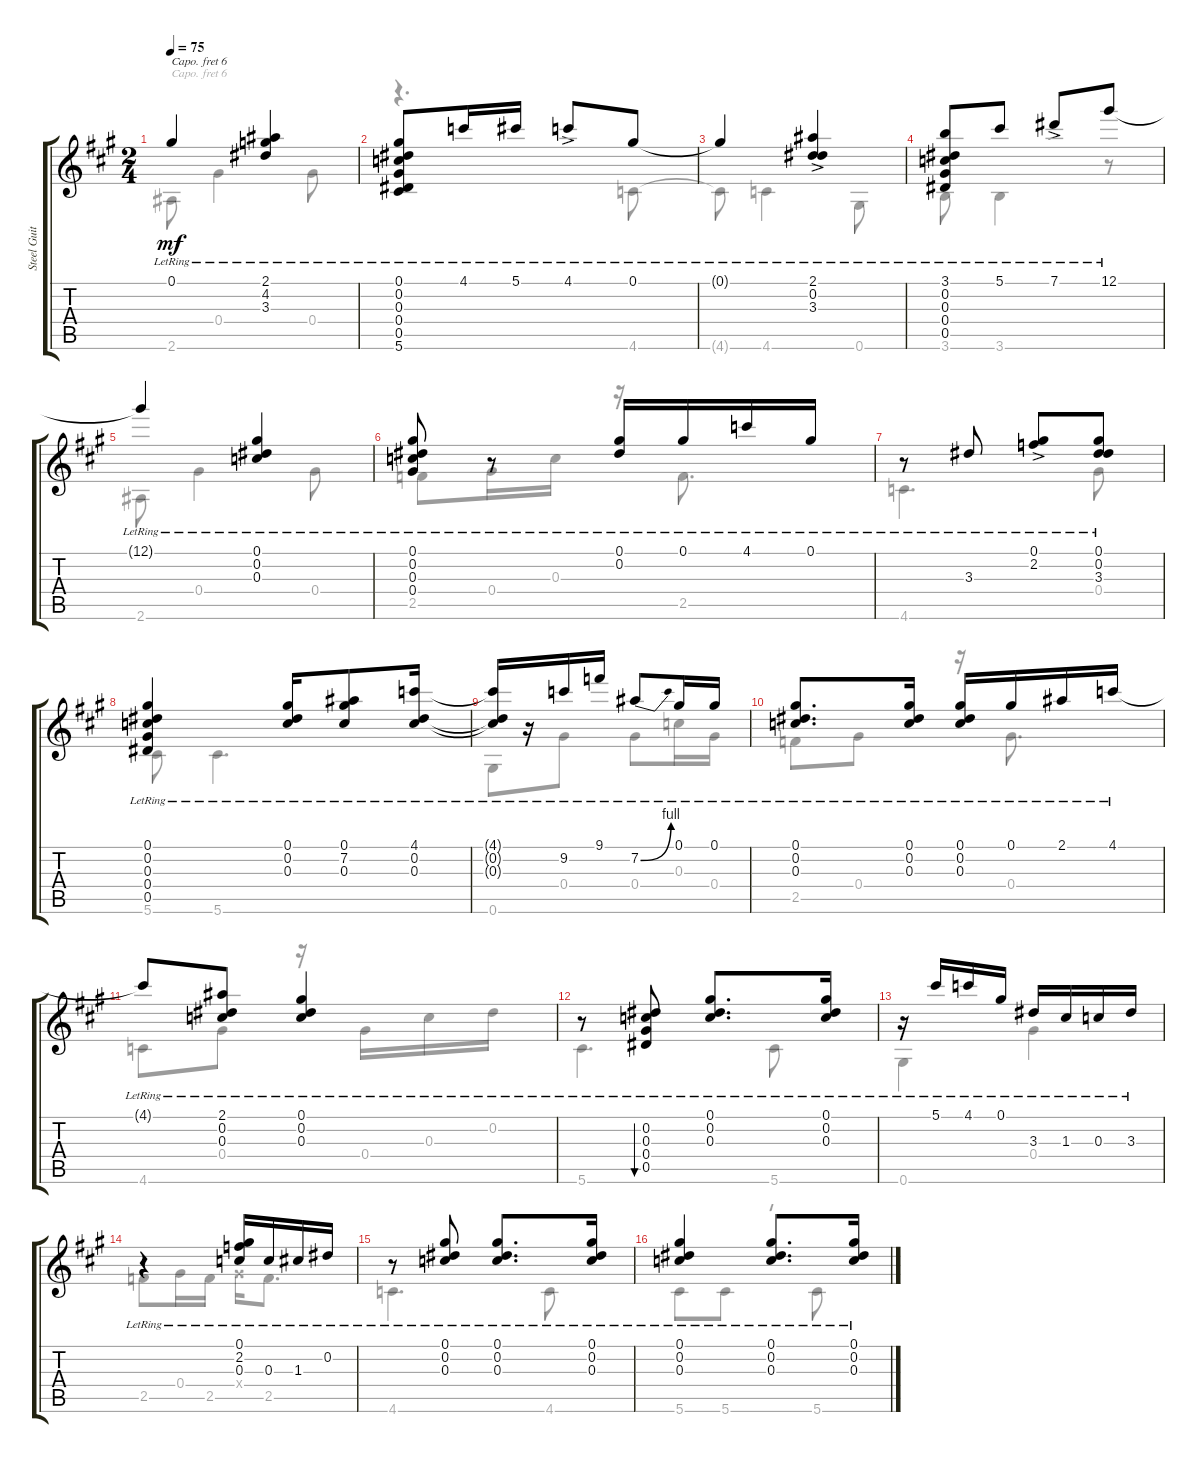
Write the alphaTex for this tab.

\track ("Steel Guitar" "Steel Guit") {instrument acousticguitarsteel}
\staff {score tabs}
\capo 6
\tuning (D4 A3 Gb3 D3 A2 D2) {hide}
\voice
\ts (2 4)
\tempo 75
\clef g2
\ks a
0.1{lr t}.4{dy mf} (2.1{lr} 4.2{lr} 3.3{lr}).4 |
(0.1{lr} 0.2{lr} 0.3{lr} 0.4{lr} 0.5{lr} 5.6{lr}).8 4.1{lr}.16 5.1{lr}.16 4.1{ac lr}.8 0.1{lr}.8 |
0.1{lr t}.4 (2.1{lr} 0.2{lr} 3.3{ac lr}).4 |
(3.1{lr} 0.2{lr} 0.3{lr} 0.4{lr} 0.5{lr}).8 5.1{lr}.8 7.1{ac lr}.8 12.1{lr}.8 |
12.1{lr t}.4 (0.1{lr} 0.2{lr} 0.3{lr}).4 |
(0.1{lr} 0.2{lr} 0.3{lr} 0.4{lr}).8 r.8 (0.1{lr} 0.2{lr}).16 0.1{lr}.16 4.1{lr}.16 0.1{lr}.16 |
r.8 3.3{lr}.8 (0.1{ac lr} 2.2{lr}).8 (0.1{lr} 0.2{lr} 3.3{lr}).8 |
(0.1{lr} 0.2{lr} 0.3{lr} 0.4{lr} 0.5{lr}).4 (0.1{lr} 0.2{lr} 0.3{lr}).16 (0.1{lr} 7.2{lr} 0.3{lr}).8 (4.1{lr} 0.2{lr} 0.3{lr}).16 |
(4.1{lr t} 0.2{lr t} 0.3{lr t}).16 r.16 9.2{lr}.16 9.1{lr}.16 7.2{be (bend 0 0 60 4) lr}.8 0.1{lr}.16 0.1{lr}.16 |
(0.1{lr} 0.2{lr} 0.3{lr}).8{d} (0.1{lr} 0.2{lr} 0.3{lr}).16 (0.1{lr} 0.2{lr} 0.3{lr}).16 0.1{lr}.16 2.1{lr}.16 4.1{lr}.16 |
4.1{lr t}.8 (2.1{lr} 0.2{lr} 0.3{lr}).8 (0.1{lr} 0.2{lr} 0.3{lr}).4 |
r.8 (0.2{lr} 0.3{lr} 0.4{lr} 0.5{lr}).8{bu 60} (0.1{lr} 0.2{lr} 0.3{lr}).8{d} (0.1{lr} 0.2{lr} 0.3{lr}).16 |
r.16 5.1{lr}.16 4.1{lr}.16 0.1{lr}.16 3.3{lr}.16 1.3{lr}.16 0.3{lr}.16 3.3{lr}.16 |
r.4 (0.1{lr} 2.2{lr} 0.3{lr}).16 0.3{lr}.16 1.3{lr}.16 0.2{lr}.16 |
r.8 (0.1{lr} 0.2{lr} 0.3{lr}).8 (0.1{lr} 0.2{lr} 0.3{lr}).8{d} (0.1{lr} 0.2{lr} 0.3{lr}).16 |
(0.1{lr} 0.2{lr} 0.3{lr}).4 (0.1{lr} 0.2{lr} 0.3{lr}).8{d} (0.1{lr} 0.2{lr} 0.3{lr}).16
\voice
\clef g2
\ottava regular
\simile none
\ks a
2.6{t}.8{dy mf} 0.4.4 0.4.8 |
r.4{d} 4.6.8 |
4.6{t}.8 4.6.4 0.6.8 |
3.6.8 3.6.4 r.8 |
2.6.8 0.4.4 0.4.8 |
2.5.8 0.4.16 0.3.16 r.16 2.5.8{d} |
4.6.4{d} 0.4.8 |
5.6.8 5.6.4{d} |
0.6.8 0.4.8 0.4.8 0.3.16 0.4.16 |
2.5.8 0.4.8 r.16 0.4.8{d} |
4.6.8 0.4.8 r.16 0.4.16 0.3.16 0.2.16 |
5.6.4{d} 5.6.8 |
0.6.4 0.4.4 |
2.5.8 0.4.16 2.5.16 0.4{x}.16 2.5.8{d} |
4.6.4{d} 4.6.8 |
5.6.8 5.6.8 r.8 5.6.8
